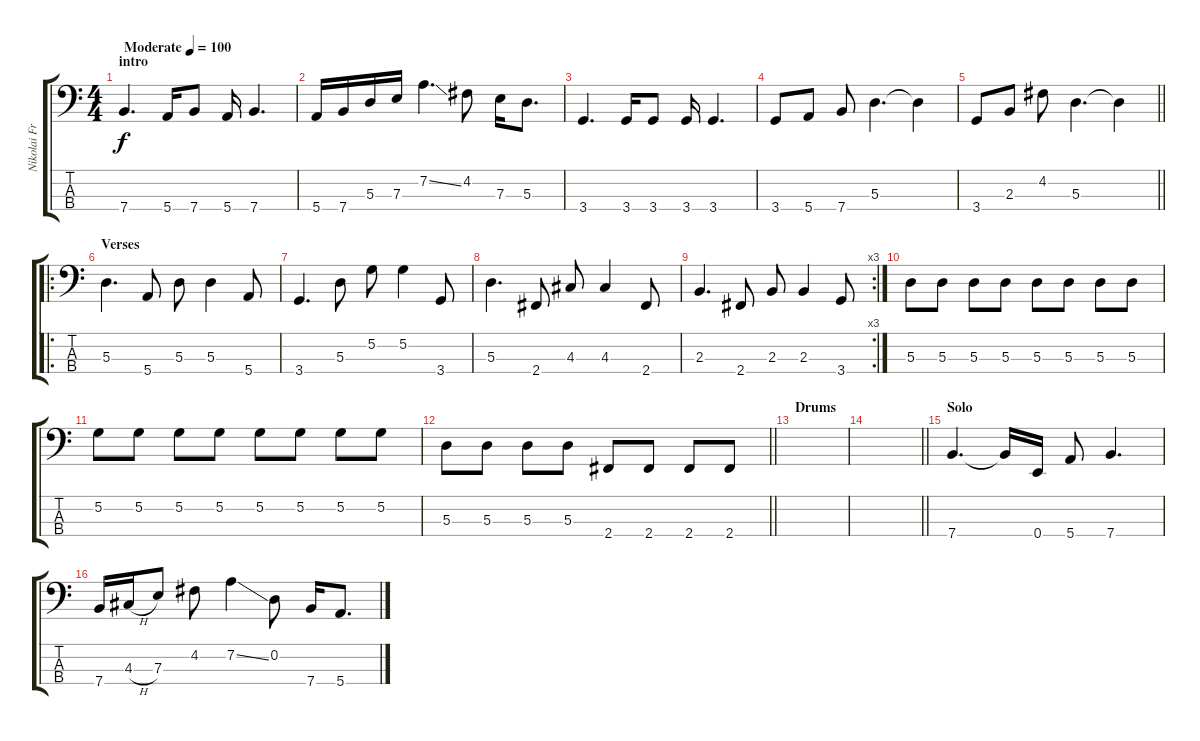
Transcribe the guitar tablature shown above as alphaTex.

\track ("Nikolai Fraiture - Bass" "Nikolai Fr") {instrument electricbasspick}
\staff {score tabs}
\tuning (G2 D2 A1 E1) {hide}
\ts (4 4)
\section ("" "intro")
\tempo (100 "Moderate")
\clef f4
\ks c
7.4.4{d dy f instrument electricbasspick} 5.4.16 7.4.8 5.4.16 7.4.4{d} |
5.4.16 7.4.16 5.3.16 7.3.16 7.2{ss}.4{d} 4.2.8 7.3.16 5.3.8{d} |
3.4.4{d} 3.4.16 3.4.8 3.4.16 3.4.4{d} |
3.4.8 5.4.8 7.4.8 5.3.4{d} 5.3{t}.4 |
\barLineRight lightlight
3.4.8 2.3.8 4.2.8 5.3.4{d} 5.3{t}.4 |
\ro
\section ("" "Verses")
5.3.4{d} 5.4.8 5.3.8 5.3.4 5.4.8 |
3.4.4{d} 5.3.8 5.2.8 5.2.4 3.4.8 |
5.3.4{d} 2.4.8 4.3.8 4.3.4 2.4.8 |
\rc 3
2.3.4{d} 2.4.8 2.3.8 2.3.4 3.4.8 |
5.3.8 5.3.8 5.3.8 5.3.8 5.3.8 5.3.8 5.3.8 5.3.8 |
5.2.8 5.2.8 5.2.8 5.2.8 5.2.8 5.2.8 5.2.8 5.2.8 |
\barLineRight lightlight
5.3.8 5.3.8 5.3.8 5.3.8 2.4.8 2.4.8 2.4.8 2.4.8 |
\section ("" "Drums")
|
\barLineRight lightlight
|
\section ("" "Solo")
7.4.4{d} 7.4{t}.16 0.4.16 5.4.8 7.4.4{d} |
7.4.16 4.3{h}.16 7.3.8 4.2.8 7.2{ss}.4 0.2.8 7.4.16 5.4.8{d}
